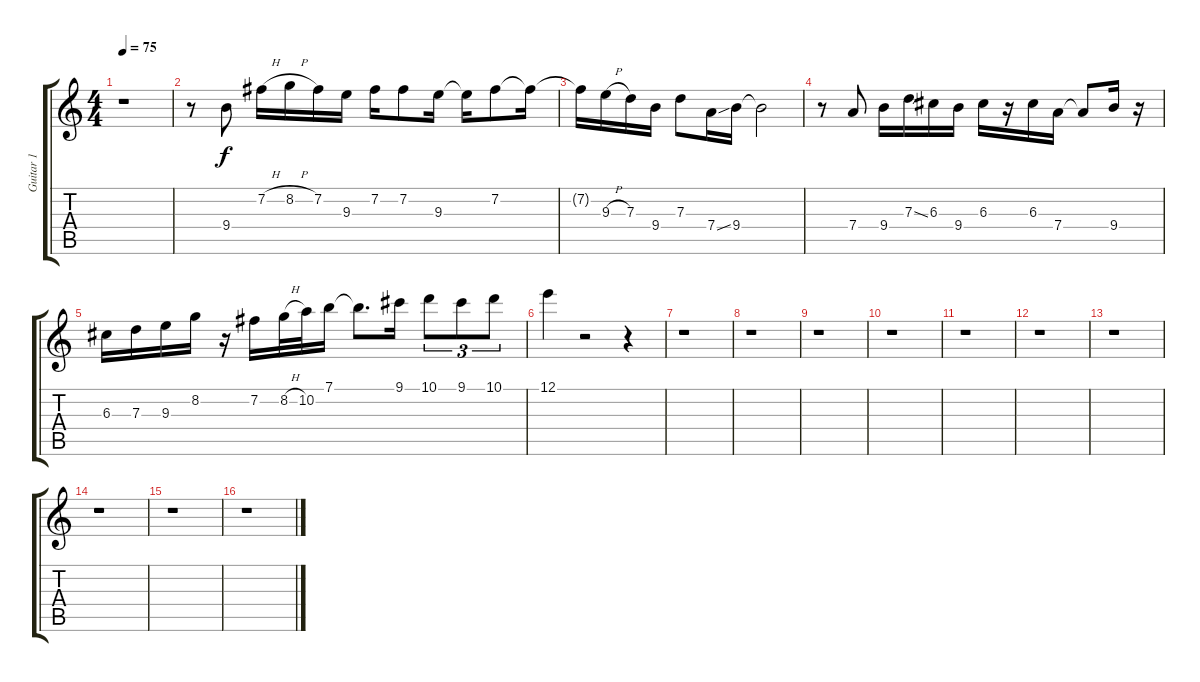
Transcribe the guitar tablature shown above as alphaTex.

\track ("Guitar 1" "Guitar 1") {instrument acousticguitarnylon}
\staff {score tabs}
\tuning (E4 B3 G3 D3 A2 E2) {hide}
\ts (4 4)
\tempo 75
\clef g2
\ks c
r.1{dy f} |
r.8 9.4.8 7.2{h}.16 8.2{h}.16 7.2.16 9.3.16 7.2.16 7.2.8 9.3.16 9.3{t}.16 7.2.8 7.2{t}.16 |
7.2{t}.16 9.3{h}.16 7.3.16 9.4.16 7.3.8 7.4{ss}.16 9.4.16 9.4{t}.2 |
r.8 7.4.8 9.4.16 7.3{ss}.16 6.3.16 9.4.16 6.3.16 r.16 6.3.16 7.4.16 7.4{t}.8 9.4.16 r.16 |
6.3.16 7.3.16 9.3.16 8.2.16 r.16 7.2.16 8.2{h}.32 10.2.32 7.1.16 7.1{t}.8{d} 9.1.16 10.1.8{tu (3 2)} 9.1.8{tu (3 2)} 10.1.8{tu (3 2)} |
12.1.4 r.2 r.4 |
r.1 |
r.1 |
r.1 |
r.1 |
r.1 |
r.1 |
r.1 |
r.1 |
r.1 |
r.1
